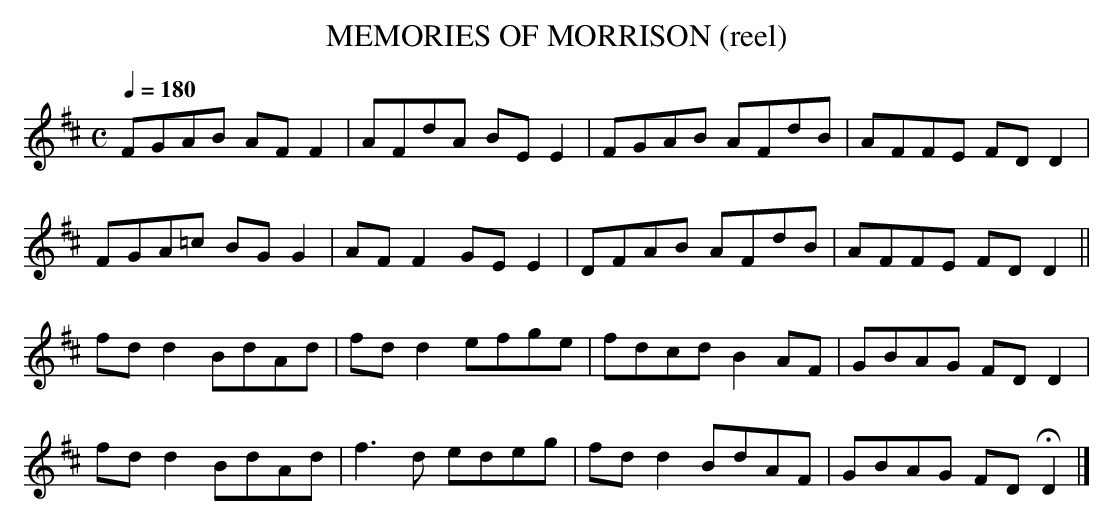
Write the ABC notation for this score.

X:1
T:MEMORIES OF MORRISON (reel)
Q:1/4=180
M:C
K:D
FGAB AFF2|AFdA BEE2|FGAB AFdB|AFFE FDD2|
FGA=c BG G2|AF F2 GE E2|DFAB AFdB|AFFE FD D2||
fd d2 BdAd|fdd2 efge|fdcd B2AF|GBAG FD D2|
fd d2 BdAd|f3d edeg|fdd2 BdAF|GBAG FD HD2|]
